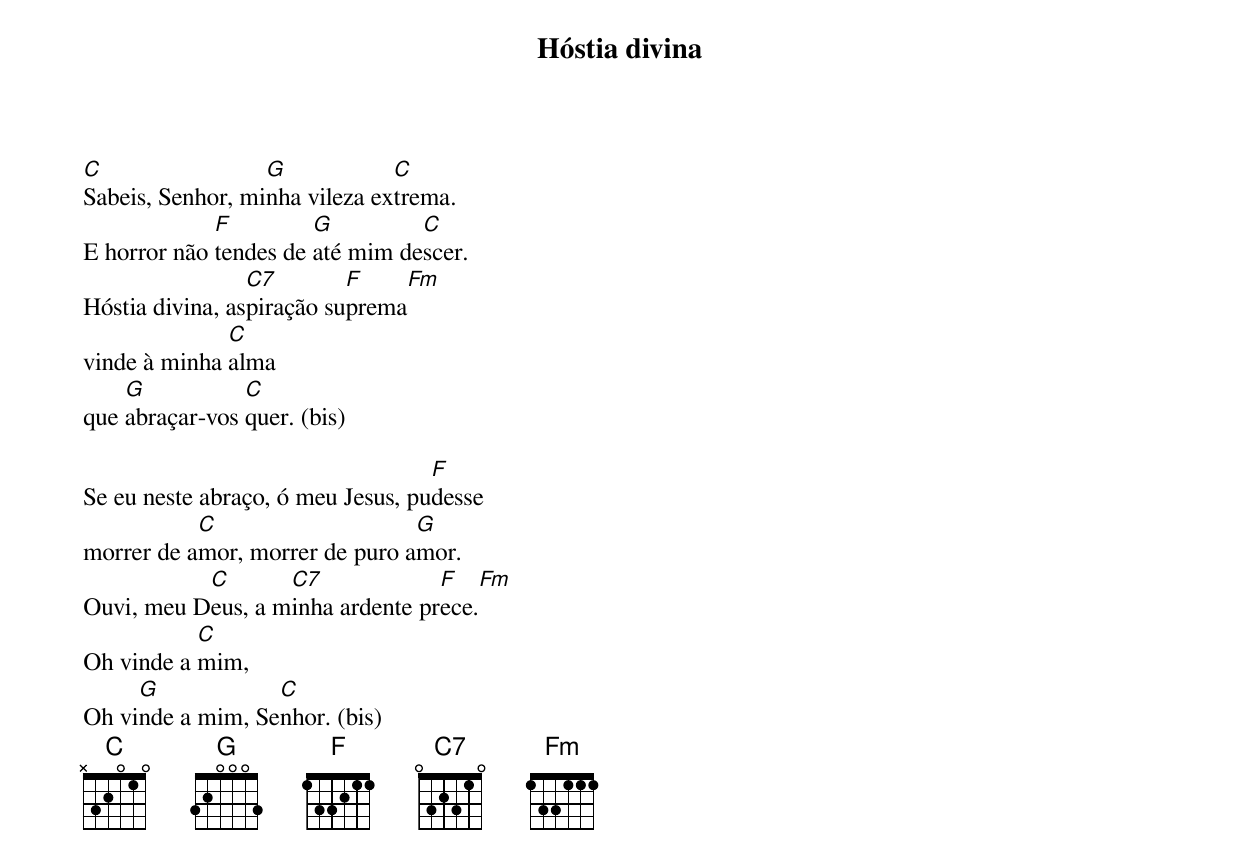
Hóstia divina

C                 G            C
Sabeis, Senhor, minha vileza extrema.
             F         G         C
E horror não tendes de até mim descer.
                 C7        F    Fm
Hóstia divina, aspiração suprema
              C
vinde à minha alma
    G           C
que abraçar-vos quer. (bis)

                                   F
Se eu neste abraço, ó meu Jesus, pudesse
           C                    G
morrer de amor, morrer de puro amor.
           C       C7             F   Fm
Ouvi, meu Deus, a minha ardente prece.
           C
Oh vinde a mim,
     G            C
Oh vinde a mim, Senhor. (bis)
